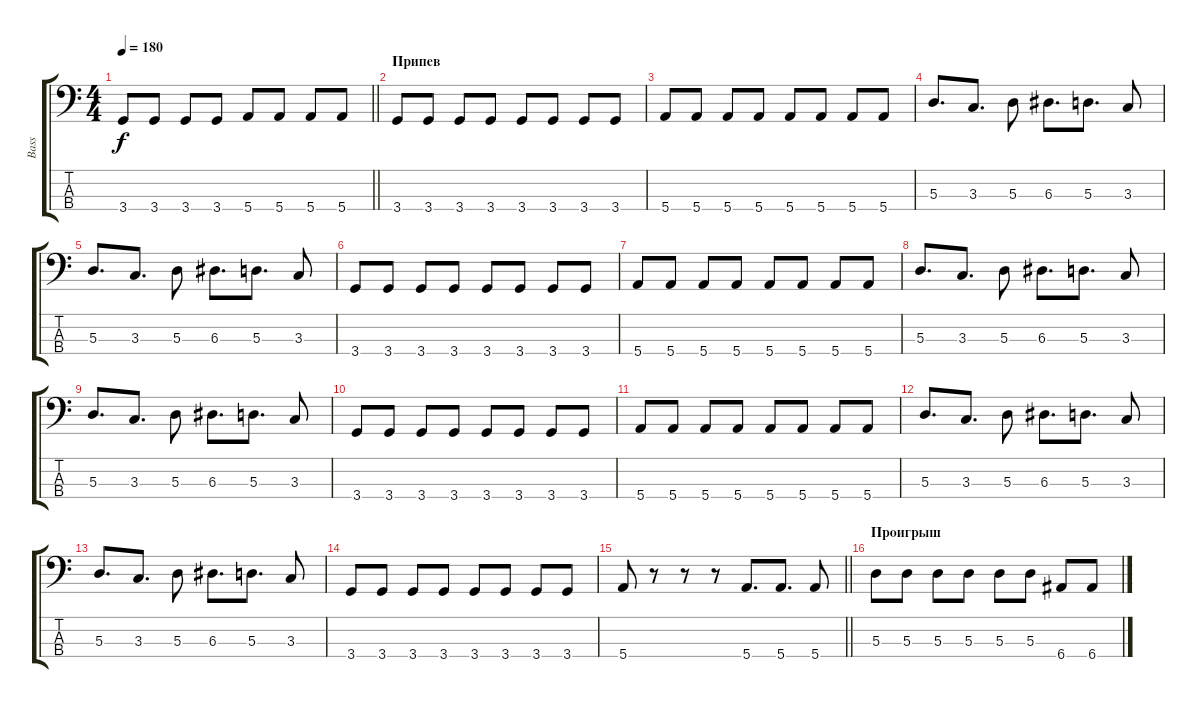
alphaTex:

\track ("Bass" "Bass") {instrument electricbassfinger}
\staff {score tabs}
\tuning (G2 D2 A1 E1) {hide}
\ts (4 4)
\tempo 180
\clef f4
\barLineRight lightlight
\ks c
3.4.8{dy f} 3.4.8 3.4.8 3.4.8 5.4.8 5.4.8 5.4.8 5.4.8 |
\section ("" "Припев")
3.4.8 3.4.8 3.4.8 3.4.8 3.4.8 3.4.8 3.4.8 3.4.8 |
5.4.8 5.4.8 5.4.8 5.4.8 5.4.8 5.4.8 5.4.8 5.4.8 |
5.3.8{d} 3.3.8{d} 5.3.8 6.3.8{d} 5.3.8{d} 3.3.8 |
5.3.8{d} 3.3.8{d} 5.3.8 6.3.8{d} 5.3.8{d} 3.3.8 |
3.4.8 3.4.8 3.4.8 3.4.8 3.4.8 3.4.8 3.4.8 3.4.8 |
5.4.8 5.4.8 5.4.8 5.4.8 5.4.8 5.4.8 5.4.8 5.4.8 |
5.3.8{d} 3.3.8{d} 5.3.8 6.3.8{d} 5.3.8{d} 3.3.8 |
5.3.8{d} 3.3.8{d} 5.3.8 6.3.8{d} 5.3.8{d} 3.3.8 |
3.4.8 3.4.8 3.4.8 3.4.8 3.4.8 3.4.8 3.4.8 3.4.8 |
5.4.8 5.4.8 5.4.8 5.4.8 5.4.8 5.4.8 5.4.8 5.4.8 |
5.3.8{d} 3.3.8{d} 5.3.8 6.3.8{d} 5.3.8{d} 3.3.8 |
5.3.8{d} 3.3.8{d} 5.3.8 6.3.8{d} 5.3.8{d} 3.3.8 |
3.4.8 3.4.8 3.4.8 3.4.8 3.4.8 3.4.8 3.4.8 3.4.8 |
\barLineRight lightlight
5.4.8 r.8 r.8 r.8 5.4.8{d} 5.4.8{d} 5.4.8 |
\section ("" "Проигрыш")
5.3.8 5.3.8 5.3.8 5.3.8 5.3.8 5.3.8 6.4.8 6.4.8
